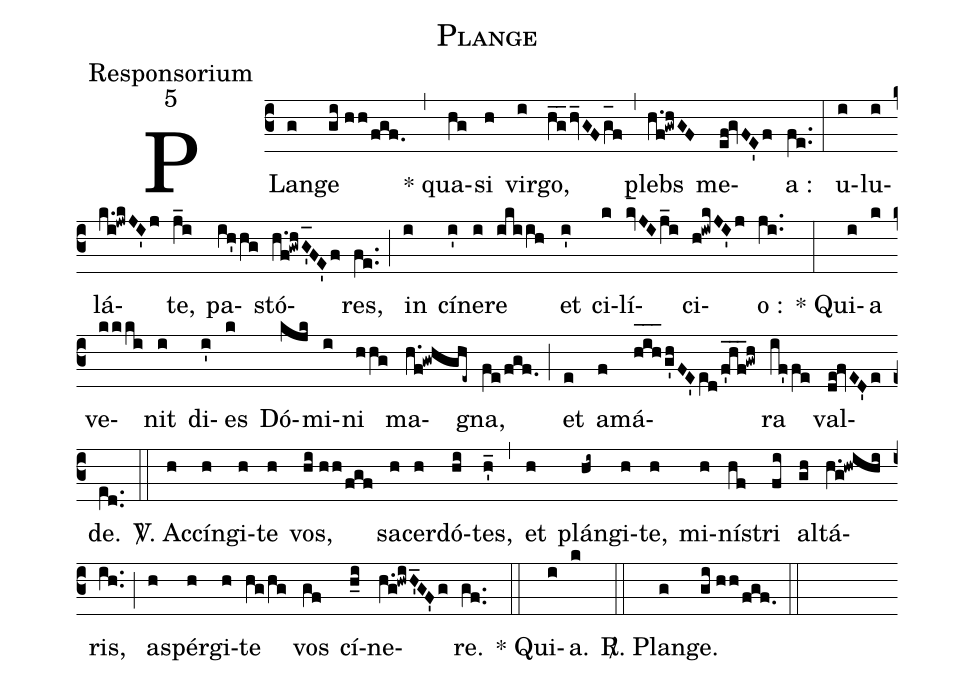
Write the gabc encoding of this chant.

name:Plange;
office-part:Responsorium;
mode:5;
%%
(c3) PLan(g)ge(gi//hh/fgf.) (,) * qua(hg)si(h) vir(i)go,(h_g_2hv_GFg_[oh:h]f) (,) plebs(h.f!gwhGF) me(ef!gvFE'f)a :(fe..) (:) u(i)lu(i)lá(k.i!jwkJI'j)te,(j_i) pa(ih'hg)stó(h.f!gwhG'_[oh:h]FE'f)res,(fe..) (;) in(i) cí(i')ne(i)re(ikiih) et(i') ci(k)lí(kv_[hl:1]JIj_i)ci(h!iwkJI'j)o :(ji..) (:) * Qui(i)a(k) ve(kkki)nit(i) di(i')es(k) Dó(kjk)mi(i)ni(hhg) ma(h.f!gwhghe~)gna,(fe/fgf.) (;) et(e) a(f)má(h_[oh:h]i_[oh:h]h_[oh:h]g'hFE'e[ll:1]d/f'hf___!gwh)ra(if'fe) val(de!fvED'e)de.(e[ll:1]d..) (::) <sp>V/</sp>. Ac(h)cín(h)gi(h)te(h) vos,(hi//hh/fgf) sa(h)cer(h)dó(hi)tes,(h'_) (,) et(h) plán(hi~)gi(h)te,(h) mi(h)ní(hf)stri(fi) al(gh)tá(h.g!hwihi)ris,(ih..) (;) a(h)spér(h)gi(h)te(hg/hg) vos(gf) cí(h_i)ne(h.g!hwiH'_GF'g)re.(gf..) (::) * Qui(i)a.(k) (::) <sp>R/</sp>. Plan(g)ge.(gi//hh/fgf.) (::)
